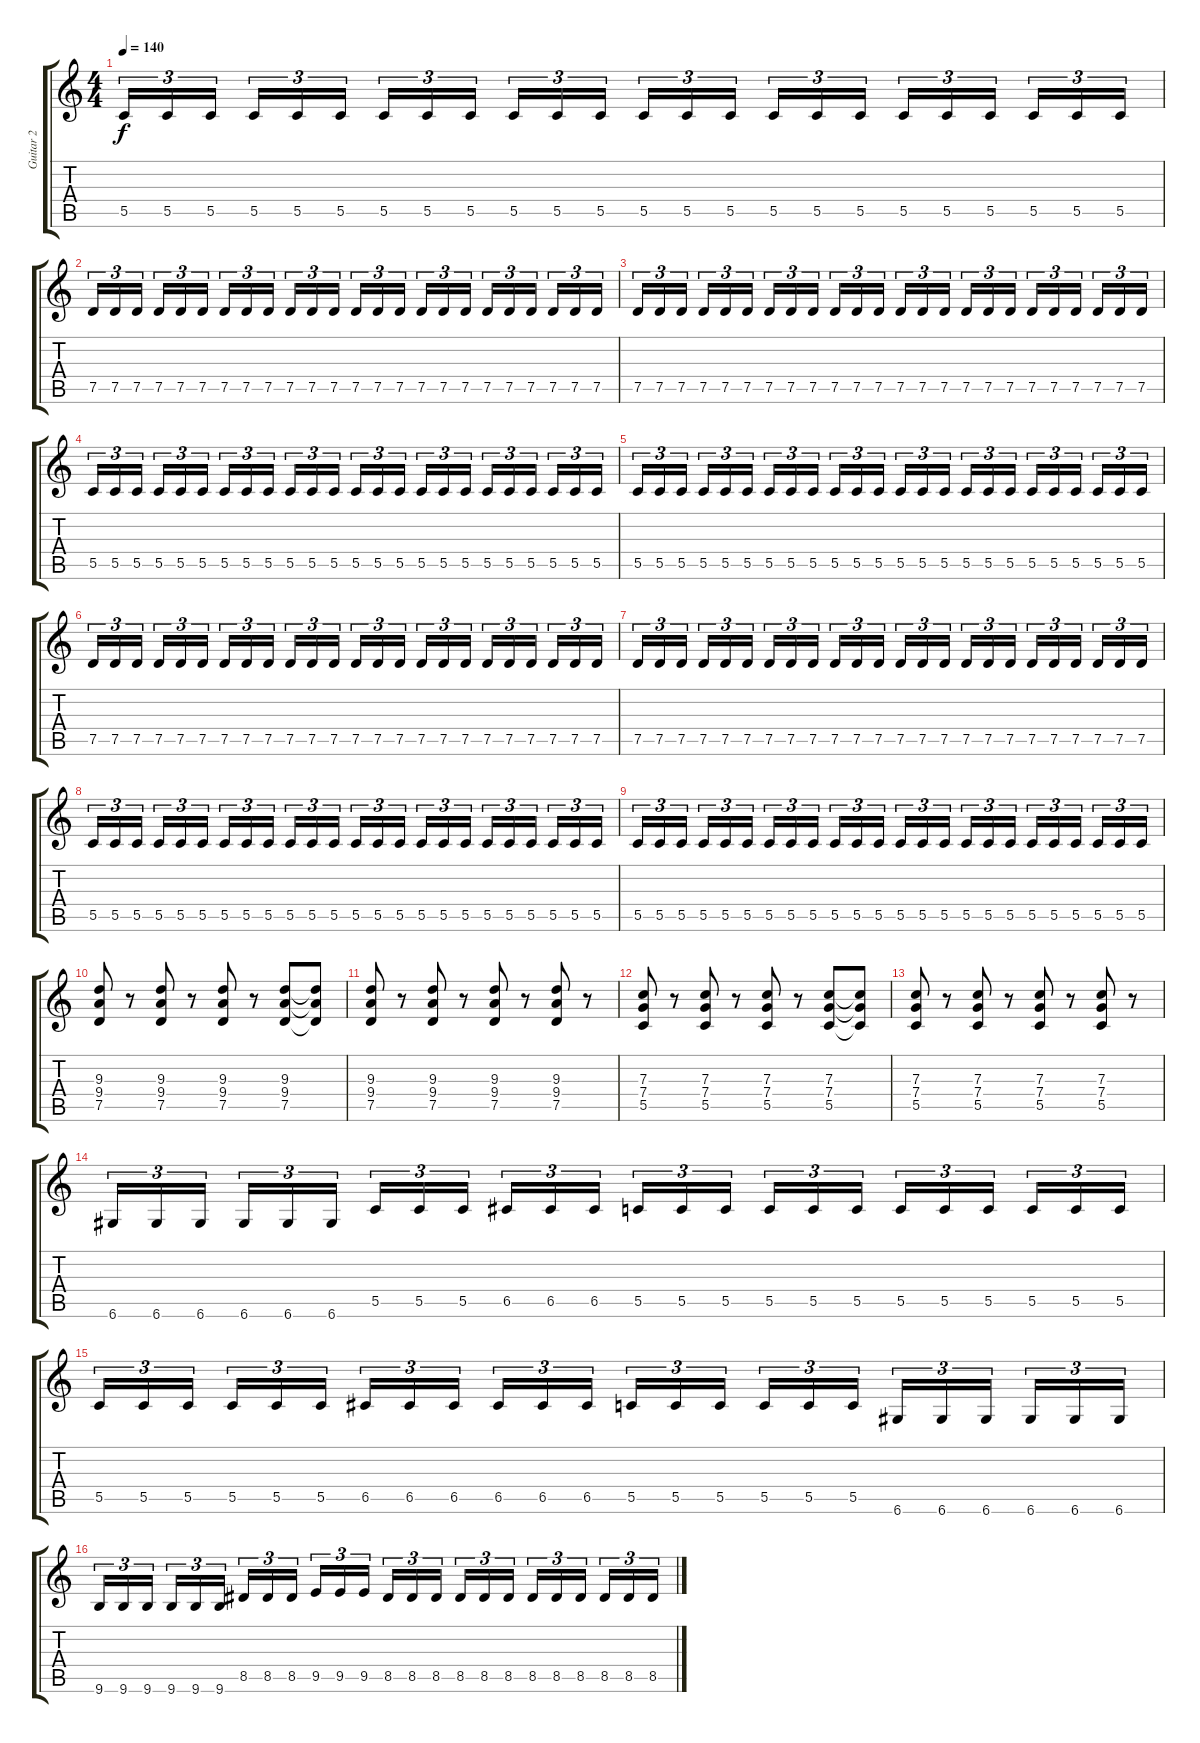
\track ("Guitar 2" "Guitar 2") {instrument distortionguitar}
\staff {score tabs}
\tuning (D4 A3 F3 C3 G2 D2) {hide}
\ts (4 4)
\tempo 140
\clef g2
\ks c
5.5.16{tu (3 2) dy f} 5.5.16{tu (3 2)} 5.5.16{tu (3 2)} 5.5.16{tu (3 2)} 5.5.16{tu (3 2)} 5.5.16{tu (3 2)} 5.5.16{tu (3 2)} 5.5.16{tu (3 2)} 5.5.16{tu (3 2)} 5.5.16{tu (3 2)} 5.5.16{tu (3 2)} 5.5.16{tu (3 2)} 5.5.16{tu (3 2)} 5.5.16{tu (3 2)} 5.5.16{tu (3 2)} 5.5.16{tu (3 2)} 5.5.16{tu (3 2)} 5.5.16{tu (3 2)} 5.5.16{tu (3 2)} 5.5.16{tu (3 2)} 5.5.16{tu (3 2)} 5.5.16{tu (3 2)} 5.5.16{tu (3 2)} 5.5.16{tu (3 2)} |
7.5.16{tu (3 2)} 7.5.16{tu (3 2)} 7.5.16{tu (3 2)} 7.5.16{tu (3 2)} 7.5.16{tu (3 2)} 7.5.16{tu (3 2)} 7.5.16{tu (3 2)} 7.5.16{tu (3 2)} 7.5.16{tu (3 2)} 7.5.16{tu (3 2)} 7.5.16{tu (3 2)} 7.5.16{tu (3 2)} 7.5.16{tu (3 2)} 7.5.16{tu (3 2)} 7.5.16{tu (3 2)} 7.5.16{tu (3 2)} 7.5.16{tu (3 2)} 7.5.16{tu (3 2)} 7.5.16{tu (3 2)} 7.5.16{tu (3 2)} 7.5.16{tu (3 2)} 7.5.16{tu (3 2)} 7.5.16{tu (3 2)} 7.5.16{tu (3 2)} |
7.5.16{tu (3 2)} 7.5.16{tu (3 2)} 7.5.16{tu (3 2)} 7.5.16{tu (3 2)} 7.5.16{tu (3 2)} 7.5.16{tu (3 2)} 7.5.16{tu (3 2)} 7.5.16{tu (3 2)} 7.5.16{tu (3 2)} 7.5.16{tu (3 2)} 7.5.16{tu (3 2)} 7.5.16{tu (3 2)} 7.5.16{tu (3 2)} 7.5.16{tu (3 2)} 7.5.16{tu (3 2)} 7.5.16{tu (3 2)} 7.5.16{tu (3 2)} 7.5.16{tu (3 2)} 7.5.16{tu (3 2)} 7.5.16{tu (3 2)} 7.5.16{tu (3 2)} 7.5.16{tu (3 2)} 7.5.16{tu (3 2)} 7.5.16{tu (3 2)} |
5.5.16{tu (3 2)} 5.5.16{tu (3 2)} 5.5.16{tu (3 2)} 5.5.16{tu (3 2)} 5.5.16{tu (3 2)} 5.5.16{tu (3 2)} 5.5.16{tu (3 2)} 5.5.16{tu (3 2)} 5.5.16{tu (3 2)} 5.5.16{tu (3 2)} 5.5.16{tu (3 2)} 5.5.16{tu (3 2)} 5.5.16{tu (3 2)} 5.5.16{tu (3 2)} 5.5.16{tu (3 2)} 5.5.16{tu (3 2)} 5.5.16{tu (3 2)} 5.5.16{tu (3 2)} 5.5.16{tu (3 2)} 5.5.16{tu (3 2)} 5.5.16{tu (3 2)} 5.5.16{tu (3 2)} 5.5.16{tu (3 2)} 5.5.16{tu (3 2)} |
5.5.16{tu (3 2)} 5.5.16{tu (3 2)} 5.5.16{tu (3 2)} 5.5.16{tu (3 2)} 5.5.16{tu (3 2)} 5.5.16{tu (3 2)} 5.5.16{tu (3 2)} 5.5.16{tu (3 2)} 5.5.16{tu (3 2)} 5.5.16{tu (3 2)} 5.5.16{tu (3 2)} 5.5.16{tu (3 2)} 5.5.16{tu (3 2)} 5.5.16{tu (3 2)} 5.5.16{tu (3 2)} 5.5.16{tu (3 2)} 5.5.16{tu (3 2)} 5.5.16{tu (3 2)} 5.5.16{tu (3 2)} 5.5.16{tu (3 2)} 5.5.16{tu (3 2)} 5.5.16{tu (3 2)} 5.5.16{tu (3 2)} 5.5.16{tu (3 2)} |
7.5.16{tu (3 2)} 7.5.16{tu (3 2)} 7.5.16{tu (3 2)} 7.5.16{tu (3 2)} 7.5.16{tu (3 2)} 7.5.16{tu (3 2)} 7.5.16{tu (3 2)} 7.5.16{tu (3 2)} 7.5.16{tu (3 2)} 7.5.16{tu (3 2)} 7.5.16{tu (3 2)} 7.5.16{tu (3 2)} 7.5.16{tu (3 2)} 7.5.16{tu (3 2)} 7.5.16{tu (3 2)} 7.5.16{tu (3 2)} 7.5.16{tu (3 2)} 7.5.16{tu (3 2)} 7.5.16{tu (3 2)} 7.5.16{tu (3 2)} 7.5.16{tu (3 2)} 7.5.16{tu (3 2)} 7.5.16{tu (3 2)} 7.5.16{tu (3 2)} |
7.5.16{tu (3 2)} 7.5.16{tu (3 2)} 7.5.16{tu (3 2)} 7.5.16{tu (3 2)} 7.5.16{tu (3 2)} 7.5.16{tu (3 2)} 7.5.16{tu (3 2)} 7.5.16{tu (3 2)} 7.5.16{tu (3 2)} 7.5.16{tu (3 2)} 7.5.16{tu (3 2)} 7.5.16{tu (3 2)} 7.5.16{tu (3 2)} 7.5.16{tu (3 2)} 7.5.16{tu (3 2)} 7.5.16{tu (3 2)} 7.5.16{tu (3 2)} 7.5.16{tu (3 2)} 7.5.16{tu (3 2)} 7.5.16{tu (3 2)} 7.5.16{tu (3 2)} 7.5.16{tu (3 2)} 7.5.16{tu (3 2)} 7.5.16{tu (3 2)} |
5.5.16{tu (3 2)} 5.5.16{tu (3 2)} 5.5.16{tu (3 2)} 5.5.16{tu (3 2)} 5.5.16{tu (3 2)} 5.5.16{tu (3 2)} 5.5.16{tu (3 2)} 5.5.16{tu (3 2)} 5.5.16{tu (3 2)} 5.5.16{tu (3 2)} 5.5.16{tu (3 2)} 5.5.16{tu (3 2)} 5.5.16{tu (3 2)} 5.5.16{tu (3 2)} 5.5.16{tu (3 2)} 5.5.16{tu (3 2)} 5.5.16{tu (3 2)} 5.5.16{tu (3 2)} 5.5.16{tu (3 2)} 5.5.16{tu (3 2)} 5.5.16{tu (3 2)} 5.5.16{tu (3 2)} 5.5.16{tu (3 2)} 5.5.16{tu (3 2)} |
5.5.16{tu (3 2)} 5.5.16{tu (3 2)} 5.5.16{tu (3 2)} 5.5.16{tu (3 2)} 5.5.16{tu (3 2)} 5.5.16{tu (3 2)} 5.5.16{tu (3 2)} 5.5.16{tu (3 2)} 5.5.16{tu (3 2)} 5.5.16{tu (3 2)} 5.5.16{tu (3 2)} 5.5.16{tu (3 2)} 5.5.16{tu (3 2)} 5.5.16{tu (3 2)} 5.5.16{tu (3 2)} 5.5.16{tu (3 2)} 5.5.16{tu (3 2)} 5.5.16{tu (3 2)} 5.5.16{tu (3 2)} 5.5.16{tu (3 2)} 5.5.16{tu (3 2)} 5.5.16{tu (3 2)} 5.5.16{tu (3 2)} 5.5.16{tu (3 2)} |
(9.3 9.4 7.5).8 r.8 (9.3 9.4 7.5).8 r.8 (9.3 9.4 7.5).8 r.8 (9.3 9.4 7.5).8 (9.3{t} 9.4{t} 7.5{t}).8 |
(9.3 9.4 7.5).8 r.8 (9.3 9.4 7.5).8 r.8 (9.3 9.4 7.5).8 r.8 (9.3 9.4 7.5).8 r.8 |
(7.3 7.4 5.5).8 r.8 (7.3 7.4 5.5).8 r.8 (7.3 7.4 5.5).8 r.8 (7.3 7.4 5.5).8 (7.3{t} 7.4{t} 5.5{t}).8 |
(7.3 7.4 5.5).8 r.8 (7.3 7.4 5.5).8 r.8 (7.3 7.4 5.5).8 r.8 (7.3 7.4 5.5).8 r.8 |
6.6.16{tu (3 2)} 6.6.16{tu (3 2)} 6.6.16{tu (3 2)} 6.6.16{tu (3 2)} 6.6.16{tu (3 2)} 6.6.16{tu (3 2)} 5.5.16{tu (3 2)} 5.5.16{tu (3 2)} 5.5.16{tu (3 2)} 6.5.16{tu (3 2)} 6.5.16{tu (3 2)} 6.5.16{tu (3 2)} 5.5.16{tu (3 2)} 5.5.16{tu (3 2)} 5.5.16{tu (3 2)} 5.5.16{tu (3 2)} 5.5.16{tu (3 2)} 5.5.16{tu (3 2)} 5.5.16{tu (3 2)} 5.5.16{tu (3 2)} 5.5.16{tu (3 2)} 5.5.16{tu (3 2)} 5.5.16{tu (3 2)} 5.5.16{tu (3 2)} |
5.5.16{tu (3 2)} 5.5.16{tu (3 2)} 5.5.16{tu (3 2)} 5.5.16{tu (3 2)} 5.5.16{tu (3 2)} 5.5.16{tu (3 2)} 6.5.16{tu (3 2)} 6.5.16{tu (3 2)} 6.5.16{tu (3 2)} 6.5.16{tu (3 2)} 6.5.16{tu (3 2)} 6.5.16{tu (3 2)} 5.5.16{tu (3 2)} 5.5.16{tu (3 2)} 5.5.16{tu (3 2)} 5.5.16{tu (3 2)} 5.5.16{tu (3 2)} 5.5.16{tu (3 2)} 6.6.16{tu (3 2)} 6.6.16{tu (3 2)} 6.6.16{tu (3 2)} 6.6.16{tu (3 2)} 6.6.16{tu (3 2)} 6.6.16{tu (3 2)} |
9.6.16{tu (3 2)} 9.6.16{tu (3 2)} 9.6.16{tu (3 2)} 9.6.16{tu (3 2)} 9.6.16{tu (3 2)} 9.6.16{tu (3 2)} 8.5.16{tu (3 2)} 8.5.16{tu (3 2)} 8.5.16{tu (3 2)} 9.5.16{tu (3 2)} 9.5.16{tu (3 2)} 9.5.16{tu (3 2)} 8.5.16{tu (3 2)} 8.5.16{tu (3 2)} 8.5.16{tu (3 2)} 8.5.16{tu (3 2)} 8.5.16{tu (3 2)} 8.5.16{tu (3 2)} 8.5.16{tu (3 2)} 8.5.16{tu (3 2)} 8.5.16{tu (3 2)} 8.5.16{tu (3 2)} 8.5.16{tu (3 2)} 8.5.16{tu (3 2)}
